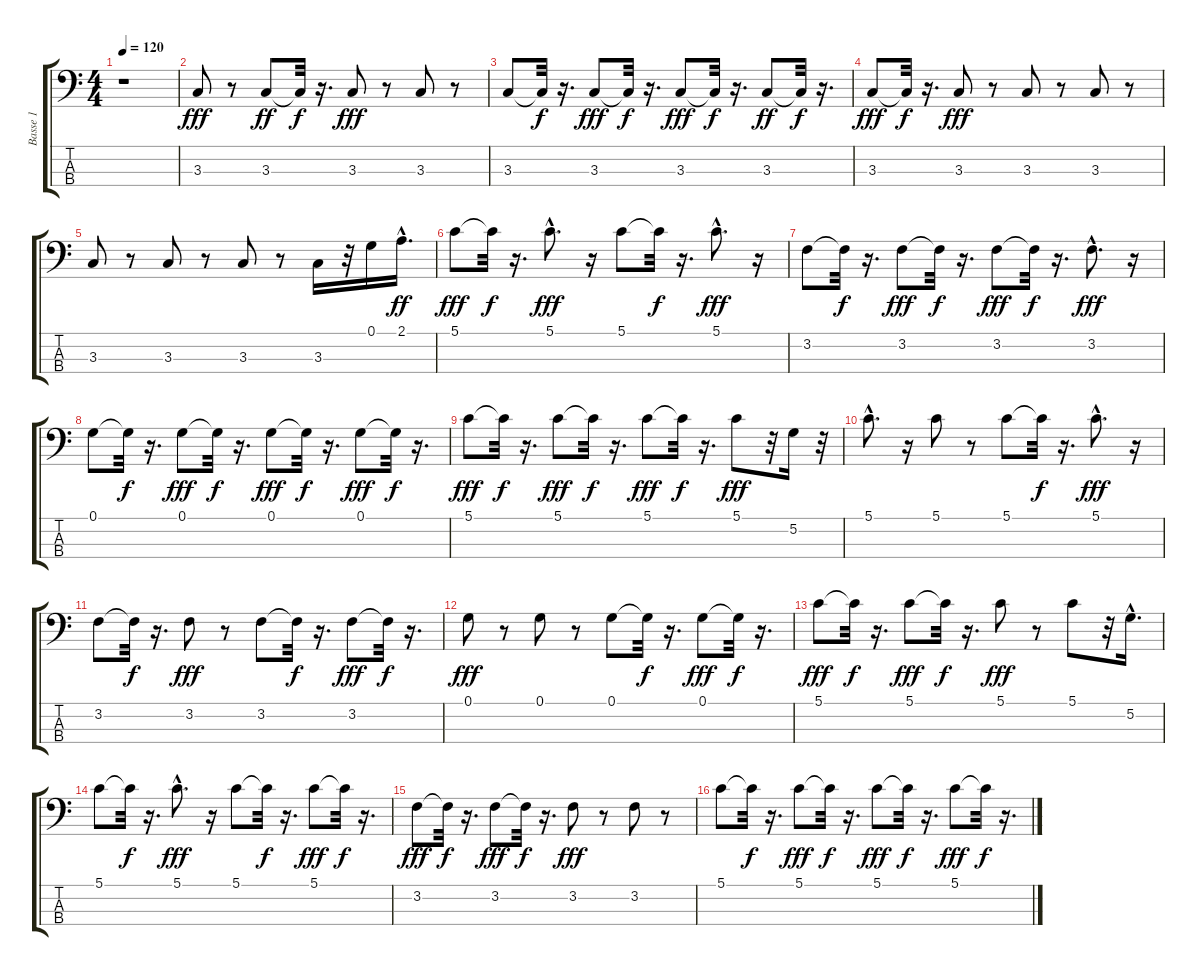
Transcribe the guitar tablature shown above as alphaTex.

\track ("Basse 1" "Basse 1") {instrument electricbassfinger}
\staff {score tabs}
\tuning (G2 D2 A1 E1) {hide}
\ts (4 4)
\tempo 120
\clef f4
\ks c
r.1{dy fff instrument electricbassfinger} |
3.3.8 r.8 3.3.8{dy ff} 3.3{t}.32{dy f} r.16{d} 3.3.8{dy fff} r.8 3.3.8 r.8 |
3.3.8 3.3{t}.32{dy f} r.16{d} 3.3.8{dy fff} 3.3{t}.32{dy f} r.16{d} 3.3.8{dy fff} 3.3{t}.32{dy f} r.16{d} 3.3.8{dy ff} 3.3{t}.32{dy f} r.16{d} |
3.3.8{dy fff} 3.3{t}.32{dy f} r.16{d} 3.3.8{dy fff} r.8 3.3.8 r.8 3.3.8 r.8 |
3.3.8 r.8 3.3.8 r.8 3.3.8 r.8 3.3.16 r.32 0.1.16 2.1{hac}.16{d dy ff} |
5.1.8{dy fff} 5.1{t}.32{dy f} r.16{d} 5.1{hac}.8{d dy fff} r.16 5.1.8 5.1{t}.32{dy f} r.16{d} 5.1{hac}.8{d dy fff} r.16 |
3.2.8 3.2{t}.32{dy f} r.16{d} 3.2.8{dy fff} 3.2{t}.32{dy f} r.16{d} 3.2.8{dy fff} 3.2{t}.32{dy f} r.16{d} 3.2{hac}.8{d dy fff} r.16 |
0.1.8 0.1{t}.32{dy f} r.16{d} 0.1.8{dy fff} 0.1{t}.32{dy f} r.16{d} 0.1.8{dy fff} 0.1{t}.32{dy f} r.16{d} 0.1.8{dy fff} 0.1{t}.32{dy f} r.16{d} |
5.1.8{dy fff} 5.1{t}.32{dy f} r.16{d} 5.1.8{dy fff} 5.1{t}.32{dy f} r.16{d} 5.1.8{dy fff} 5.1{t}.32{dy f} r.16{d} 5.1.8{dy fff} r.32 5.2.16 r.32 |
5.1{hac}.8{d} r.16 5.1.8 r.8 5.1.8 5.1{t}.32{dy f} r.16{d} 5.1{hac}.8{d dy fff} r.16 |
3.2.8 3.2{t}.32{dy f} r.16{d} 3.2.8{dy fff} r.8 3.2.8 3.2{t}.32{dy f} r.16{d} 3.2.8{dy fff} 3.2{t}.32{dy f} r.16{d} |
0.1.8{dy fff} r.8 0.1.8 r.8 0.1.8 0.1{t}.32{dy f} r.16{d} 0.1.8{dy fff} 0.1{t}.32{dy f} r.16{d} |
5.1.8{dy fff} 5.1{t}.32{dy f} r.16{d} 5.1.8{dy fff} 5.1{t}.32{dy f} r.16{d} 5.1.8{dy fff} r.8 5.1.8 r.32 5.2{hac}.16{d} |
5.1.8 5.1{t}.32{dy f} r.16{d} 5.1{hac}.8{d dy fff} r.16 5.1.8 5.1{t}.32{dy f} r.16{d} 5.1.8{dy fff} 5.1{t}.32{dy f} r.16{d} |
3.2.8{dy fff} 3.2{t}.32{dy f} r.16{d} 3.2.8{dy fff} 3.2{t}.32{dy f} r.16{d} 3.2.8{dy fff} r.8 3.2.8 r.8 |
5.1.8 5.1{t}.32{dy f} r.16{d} 5.1.8{dy fff} 5.1{t}.32{dy f} r.16{d} 5.1.8{dy fff} 5.1{t}.32{dy f} r.16{d} 5.1.8{dy fff} 5.1{t}.32{dy f} r.16{d}
